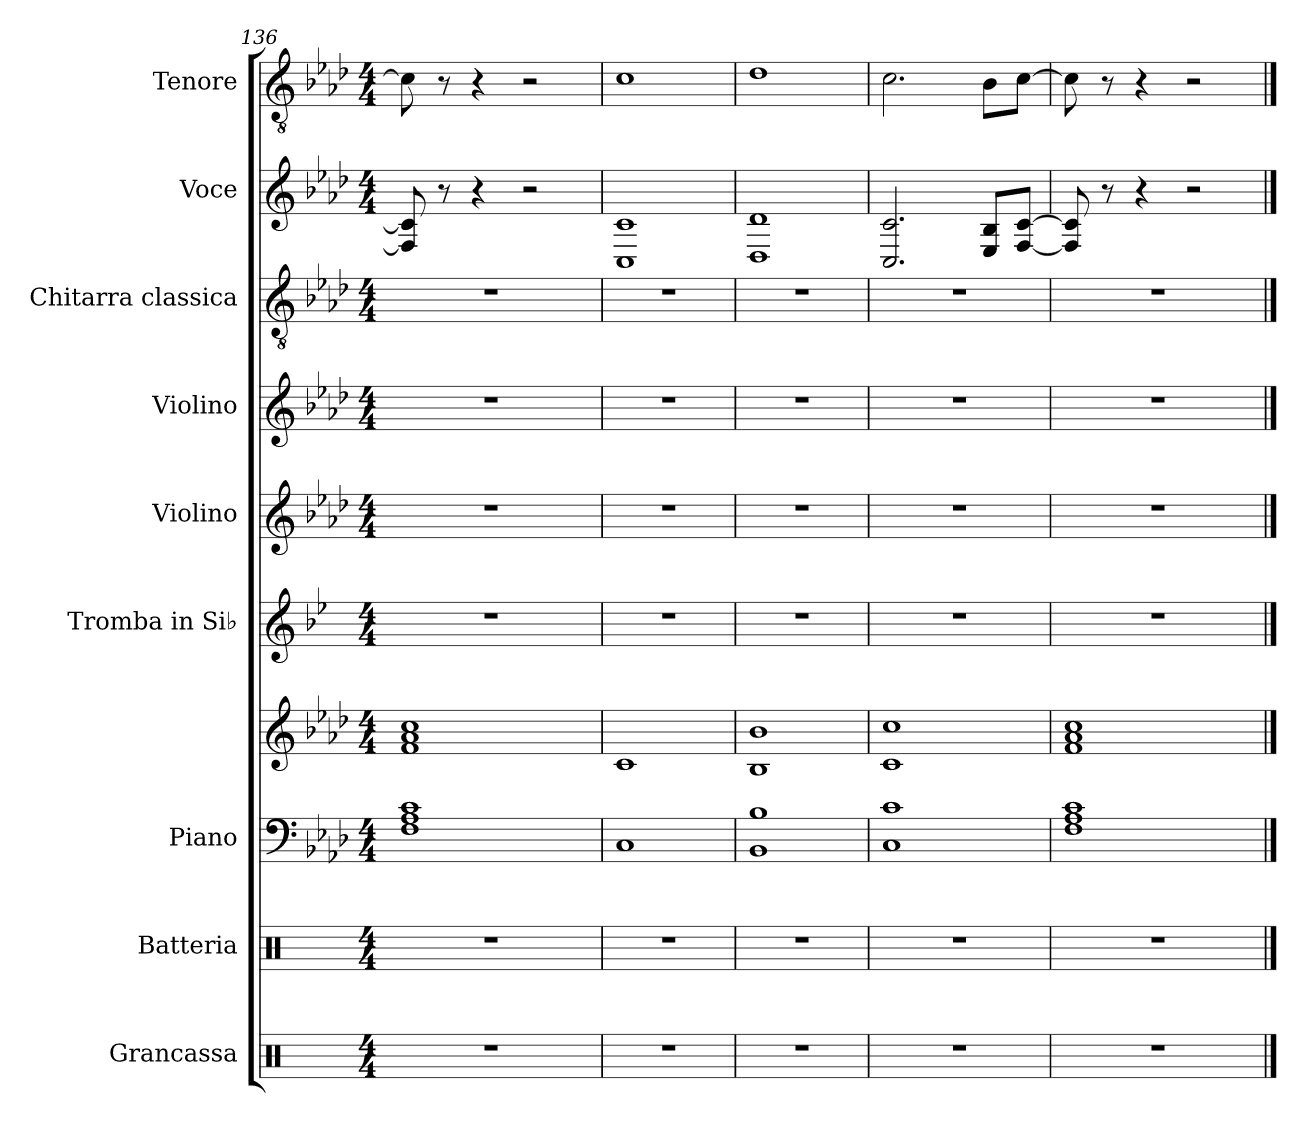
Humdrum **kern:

**kern	**kern	**kern	**kern	**kern	**kern	**kern	**kern	**kern	**kern
*part9	*part8	*part7	*part7	*part6	*part5	*part4	*part3	*part2	*part1
*staff10	*staff9	*staff8	*staff7	*staff6	*staff5	*staff4	*staff3	*staff2	*staff1
*I"Grancassa	*I"Batteria	*I"Piano	*	*I"Tromba in Si♭	*I"Violino	*I"Violino	*I"Chitarra classica	*I"Voce	*I"Tenore
*I'Gc.	*I'Batt.	*	*	*I'Tr. Si♭	*I'Vln.	*I'Vln.	*I'Chit. cl.	*I'Vo.	*I'T.
*clefX	*clefX	*clefF4	*clefG2	*clefG2	*clefG2	*clefG2	*clefGv2	*clefG2	*clefGv2
*	*	*	*	*ITrd1c2	*	*	*	*	*
*k[]	*k[]	*k[b-e-a-d-]	*k[b-e-a-d-]	*k[b-e-a-d-]	*k[b-e-a-d-]	*k[b-e-a-d-]	*k[b-e-a-d-]	*k[b-e-a-d-]	*k[b-e-a-d-]
*M4/4	*M4/4	*M4/4	*M4/4	*M4/4	*M4/4	*M4/4	*M4/4	*M4/4	*M4/4
=136	=136	=136	=136	=136	=136	=136	=136	=136	=136
1r	1r	1F 1A- 1c	1f 1a- 1cc	1r	1r	1r	1r	8F/] 8c/]	8c\]
.	.	.	.	.	.	.	.	8r	8r
.	.	.	.	.	.	.	.	4r	4r
.	.	.	.	.	.	.	.	2r	2r
=137	=137	=137	=137	=137	=137	=137	=137	=137	=137
1r	1r	1C	1c	1r	1r	1r	1r	1C 1c	1c
=138	=138	=138	=138	=138	=138	=138	=138	=138	=138
1r	1r	1BB- 1B-	1B- 1b-	1r	1r	1r	1r	1D- 1d-	1d-
=139	=139	=139	=139	=139	=139	=139	=139	=139	=139
1r	1r	1C 1c	1c 1cc	1r	1r	1r	1r	2.C/ 2.c/	2.c\
.	.	.	.	.	.	.	.	8E-/ 8B-/L	8B-\L
.	.	.	.	.	.	.	.	[8F/ [8c/J	[8c\J
=140	=140	=140	=140	=140	=140	=140	=140	=140	=140
1r	1r	1F 1A- 1c	1f 1a- 1cc	1r	1r	1r	1r	8F/] 8c/]	8c\]
.	.	.	.	.	.	.	.	8r	8r
.	.	.	.	.	.	.	.	4r	4r
.	.	.	.	.	.	.	.	2r	2r
==	==	==	==	==	==	==	==	==	==
*-	*-	*-	*-	*-	*-	*-	*-	*-	*-
